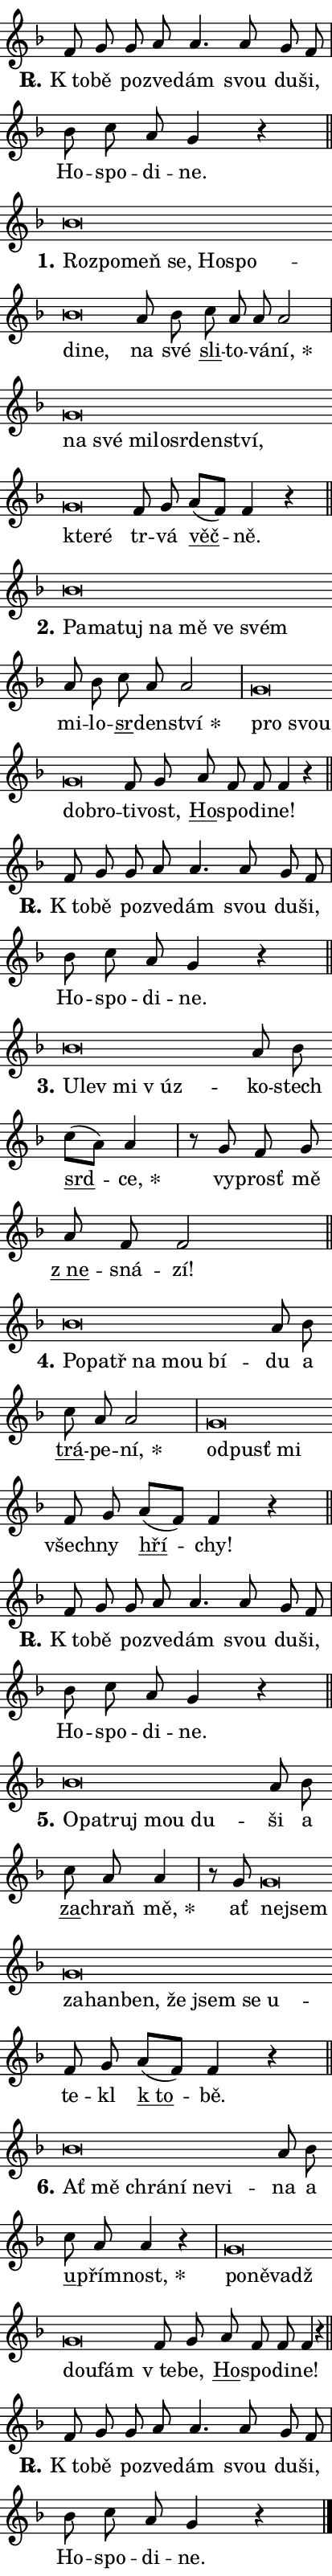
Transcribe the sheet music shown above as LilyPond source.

\version "2.24.0"
\header { tagline = "" }
\paper {
  indent = 0\cm
  top-margin = 0\cm
  right-margin = 0\cm
  bottom-margin = 0\cm
  left-margin = 0\cm
  paper-width = 7\cm
  page-breaking = #ly:one-page-breaking
  system-system-spacing.basic-distance = #11
  score-system-spacing.basic-distance = #11
  ragged-last = ##f
}


%% Author: Thomas Morley
%% https://lists.gnu.org/archive/html/lilypond-user/2020-05/msg00002.html
#(define (line-position grob)
"Returns position of @var[grob} in current system:
   @code{'start}, if at first time-step
   @code{'end}, if at last time-step
   @code{'middle} otherwise
"
  (let* ((col (ly:item-get-column grob))
         (ln (ly:grob-object col 'left-neighbor))
         (rn (ly:grob-object col 'right-neighbor))
         (col-to-check-left (if (ly:grob? ln) ln col))
         (col-to-check-right (if (ly:grob? rn) rn col))
         (break-dir-left
           (and
             (ly:grob-property col-to-check-left 'non-musical #f)
             (ly:item-break-dir col-to-check-left)))
         (break-dir-right
           (and
             (ly:grob-property col-to-check-right 'non-musical #f)
             (ly:item-break-dir col-to-check-right))))
        (cond ((eqv? 1 break-dir-left) 'start)
              ((eqv? -1 break-dir-right) 'end)
              (else 'middle))))

#(define (tranparent-at-line-position vctor)
  (lambda (grob)
  "Relying on @code{line-position} select the relevant enry from @var{vctor}.
Used to determine transparency,"
    (case (line-position grob)
      ((end) (not (vector-ref vctor 0)))
      ((middle) (not (vector-ref vctor 1)))
      ((start) (not (vector-ref vctor 2))))))

noteHeadBreakVisibility =
#(define-music-function (break-visibility)(vector?)
"Makes @code{NoteHead}s transparent relying on @var{break-visibility}"
#{
  \override NoteHead.transparent =
    #(tranparent-at-line-position break-visibility)
#})

#(define delete-ledgers-for-transparent-note-heads
  (lambda (grob)
    "Reads whether a @code{NoteHead} is transparent.
If so this @code{NoteHead} is removed from @code{'note-heads} from
@var{grob}, which is supposed to be @code{LedgerLineSpanner}.
As a result ledgers are not printed for this @code{NoteHead}"
    (let* ((nhds-array (ly:grob-object grob 'note-heads))
           (nhds-list
             (if (ly:grob-array? nhds-array)
                 (ly:grob-array->list nhds-array)
                 '()))
           ;; Relies on the transparent-property being done before
           ;; Staff.LedgerLineSpanner.after-line-breaking is executed.
           ;; This is fragile ...
           (to-keep
             (remove
               (lambda (nhd)
                 (ly:grob-property nhd 'transparent #f))
               nhds-list)))
      ;; TODO find a better method to iterate over grob-arrays, similiar
      ;; to filter/remove etc for lists
      ;; For now rebuilt from scratch
      (set! (ly:grob-object grob 'note-heads)  '())
      (for-each
        (lambda (nhd)
          (ly:pointer-group-interface::add-grob grob 'note-heads nhd))
        to-keep))))

hideNotes = {
  \noteHeadBreakVisibility #begin-of-line-visible
}
unHideNotes = {
  \noteHeadBreakVisibility #all-visible
}

% work-around for resetting accidentals
% https://lilypond.org/doc/v2.23/Documentation/notation/displaying-rhythms#unmetered-music
cadenzaMeasure = {
  \cadenzaOff
  \partial 1024 s1024
  \cadenzaOn
}

#(define-markup-command (accent layout props text) (markup?)
  "Underline accented syllable"
  (interpret-markup layout props
    #{\markup \override #'(offset . 4.3) \underline { #text }#}))

responsum = \markup \concat {
  "R" \hspace #-1.05 \path #0.1 #'((moveto 0 0.07) (lineto 0.9 0.8)) \hspace #0.05 "."
}

\layout {
    \context {
        \Staff
        \remove "Time_signature_engraver"
        \override LedgerLineSpanner.after-line-breaking = #delete-ledgers-for-transparent-note-heads
    }
    \context {
        \Voice {
            \override NoteHead.output-attributes = #'((class . "notehead"))
            \override Hairpin.height = #0.55
        }
    }
    \context {
        \Lyrics {
            \override StanzaNumber.output-attributes = #'((class . "stanzanumber"))
            \override LyricSpace.minimum-distance = #0.9
            \override LyricText.font-name = #"TeX Gyre Schola"
            \override LyricText.font-size = 1
            \override StanzaNumber.font-name = #"TeX Gyre Schola Bold"
            \override StanzaNumber.font-size = 1
        }
    }
}

% magnetic-lyrics.ily
%
%   written by
%     Jean Abou Samra <jean@abou-samra.fr>
%     Werner Lemberg <wl@gnu.org>
%
%   adapted by
%     Jiri Hon <jiri.hon@gmail.com>
%
% Version 2022-Apr-15

% https://www.mail-archive.com/lilypond-user@gnu.org/msg149350.html

#(define (Left_hyphen_pointer_engraver context)
   "Collect syllable-hyphen-syllable occurrences in lyrics and store
them in properties.  This engraver only looks to the left.  For
example, if the lyrics input is @code{foo -- bar}, it does the
following.

@itemize @bullet
@item
Set the @code{text} property of the @code{LyricHyphen} grob between
@q{foo} and @q{bar} to @code{foo}.

@item
Set the @code{left-hyphen} property of the @code{LyricText} grob with
text @q{foo} to the @code{LyricHyphen} grob between @q{foo} and
@q{bar}.
@end itemize

Use this auxiliary engraver in combination with the
@code{lyric-@/text::@/apply-@/magnetic-@/offset!} hook."
   (let ((hyphen #f)
         (text #f))
     (make-engraver
      (acknowledgers
       ((lyric-syllable-interface engraver grob source-engraver)
        (set! text grob)))
      (end-acknowledgers
       ((lyric-hyphen-interface engraver grob source-engraver)
        ;(when (not (grob::has-interface grob 'lyric-space-interface))
          (set! hyphen grob)));)
      ((stop-translation-timestep engraver)
       (when (and text hyphen)
         (ly:grob-set-object! text 'left-hyphen hyphen))
       (set! text #f)
       (set! hyphen #f)))))

#(define (lyric-text::apply-magnetic-offset! grob)
   "If the space between two syllables is less than the value in
property @code{LyricText@/.details@/.squash-threshold}, move the right
syllable to the left so that it gets concatenated with the left
syllable.

Use this function as a hook for
@code{LyricText@/.after-@/line-@/breaking} if the
@code{Left_@/hyphen_@/pointer_@/engraver} is active."
   (let ((hyphen (ly:grob-object grob 'left-hyphen #f)))
     (when hyphen
       (let ((left-text (ly:spanner-bound hyphen LEFT)))
         (when (grob::has-interface left-text 'lyric-syllable-interface)
           (let* ((common (ly:grob-common-refpoint grob left-text X))
                  (this-x-ext (ly:grob-extent grob common X))
                  (left-x-ext
                   (begin
                     ;; Trigger magnetism for left-text.
                     (ly:grob-property left-text 'after-line-breaking)
                     (ly:grob-extent left-text common X)))
                  ;; `delta` is the gap width between two syllables.
                  (delta (- (interval-start this-x-ext)
                            (interval-end left-x-ext)))
                  (details (ly:grob-property grob 'details))
                  (threshold (assoc-get 'squash-threshold details 0.2)))
             (when (< delta threshold)
               (let* (;; We have to manipulate the input text so that
                      ;; ligatures crossing syllable boundaries are not
                      ;; disabled.  For languages based on the Latin
                      ;; script this is essentially a beautification.
                      ;; However, for non-Western scripts it can be a
                      ;; necessity.
                      (lt (ly:grob-property left-text 'text))
                      (rt (ly:grob-property grob 'text))
                      (is-space (grob::has-interface hyphen 'lyric-space-interface))
                      (space (if is-space " " ""))
                      (space-markup (grob-interpret-markup grob " "))
                      (space-size (interval-length (ly:stencil-extent space-markup X)))
                      (extra-delta (if is-space space-size 0))
                      ;; Append new syllable.
                      (ltrt-space (if (and (string? lt) (string? rt))
                                (string-append lt space rt)
                                (make-concat-markup (list lt space rt))))
                      ;; Right-align `ltrt` to the right side.
                      (ltrt-space-markup (grob-interpret-markup
                               grob
                               (make-translate-markup
                                (cons (interval-length this-x-ext) 0)
                                (make-right-align-markup ltrt-space)))))
                 (begin
                   ;; Don't print `left-text`.
                   (ly:grob-set-property! left-text 'stencil #f)
                   ;; Set text and stencil (which holds all collected
                   ;; syllables so far) and shift it to the left.
                   (ly:grob-set-property! grob 'text ltrt-space)
                   (ly:grob-set-property! grob 'stencil ltrt-space-markup)
                   (ly:grob-translate-axis! grob (- (- delta extra-delta)) X))))))))))


#(define (lyric-hyphen::displace-bounds-first grob)
   ;; Make very sure this callback isn't triggered too early.
   (let ((left (ly:spanner-bound grob LEFT))
         (right (ly:spanner-bound grob RIGHT)))
     (ly:grob-property left 'after-line-breaking)
     (ly:grob-property right 'after-line-breaking)
     (ly:lyric-hyphen::print grob)))

squashThreshold = #0.4

\layout {
  \context {
    \Lyrics
    \consists #Left_hyphen_pointer_engraver
    \override LyricText.after-line-breaking =
      #lyric-text::apply-magnetic-offset!
    \override LyricHyphen.stencil = #lyric-hyphen::displace-bounds-first
    \override LyricText.details.squash-threshold = \squashThreshold
    \override LyricHyphen.minimum-distance = 0
    \override LyricHyphen.minimum-length = \squashThreshold
  }
}

squash = \override LyricText.details.squash-threshold = 9999
unSquash = \override LyricText.details.squash-threshold = \squashThreshold

left = \override LyricText.self-alignment-X = #LEFT
unLeft = \revert LyricText.self-alignment-X

starOffset = #(lambda (grob) 
                (let ((x_offset (ly:self-alignment-interface::aligned-on-x-parent grob)))
                  (if (= x_offset 0) 0 (+ x_offset 1.2))))

star = #(define-music-function (syllable)(string?)
"Append star separator at the end of a syllable"
#{
  \once \override LyricText.X-offset = #starOffset
  \lyricmode { \markup {
    #syllable
    \override #'((font-name . "TeX Gyre Schola Bold")) \hspace #0.2 \lower #0.65 \larger "*"
  } }
#})

starAccent = #(define-music-function (syllable)(string?)
"Append star separator at the end of a syllable and make accent"
#{
  \once \override LyricText.X-offset = #starOffset
  \lyricmode { \markup {
    \accent #syllable
    \override #'((font-name . "TeX Gyre Schola Bold")) \hspace #0.2 \lower #0.65 \larger "*"
  } }
#})

breath = #(define-music-function (syllable)(string?)
"Append breathing indicator at the end of a syllable"
#{
  \lyricmode { \markup { #syllable "+" } }
#})

optionalBreath = #(define-music-function (syllable)(string?)
"Append optional breathing indicator at the end of a syllable"
#{
  \lyricmode { \markup { #syllable "(+)" } }
#})


\score {
    <<
        \new Voice = "melody" { \cadenzaOn \key f \major \relative { f'8 g \bar "" g a a4. \bar "" a8 g f \cadenzaMeasure \bar "|" bes c a g4 r \cadenzaMeasure \bar "||" \break } }
        \new Lyrics \lyricsto "melody" { \lyricmode { \set stanza = \responsum
"K to" -- bě po -- zve -- dám svou du -- ši, Ho -- spo -- di -- ne. } }
    >>
    \layout {}
}

\score {
    <<
        \new Voice = "melody" { \cadenzaOn \key f \major \relative { bes'\breve*1/16 \hideNotes \breve*1/16 \bar "" \breve*1/16 \bar "" \breve*1/16 \bar "" \breve*1/16 \bar "" \breve*1/16 \bar "" \breve*1/16 \breve*1/16 \bar "" \unHideNotes a8 bes \bar "" c a a a2 \cadenzaMeasure \bar "|" g\breve*1/16 \hideNotes \breve*1/16 \bar "" \breve*1/16 \bar "" \breve*1/16 \bar "" \breve*1/16 \bar "" \breve*1/16 \bar "" \breve*1/16 \bar "" \breve*1/16 \breve*1/16 \bar "" \unHideNotes f8 g \bar "" a[( f)] f4 r \cadenzaMeasure \bar "||" \break } }
        \new Lyrics \lyricsto "melody" { \lyricmode { \set stanza = "1."
\left Roz -- \squash po -- meň se, Ho -- spo -- di -- ne, \unLeft \unSquash na své \markup \accent sli -- to -- vá -- \star ní, \left na \squash své mi -- lo -- sr -- den -- ství, kte -- ré \unLeft \unSquash tr -- vá \markup \accent věč -- ně. } }
    >>
    \layout {}
}

\score {
    <<
        \new Voice = "melody" { \cadenzaOn \key f \major \relative { bes'\breve*1/16 \hideNotes \breve*1/16 \bar "" \breve*1/16 \bar "" \breve*1/16 \bar "" \breve*1/16 \bar "" \breve*1/16 \breve*1/16 \bar "" \unHideNotes a8 bes \bar "" c a a2 \cadenzaMeasure \bar "|" g\breve*1/16 \hideNotes \breve*1/16 \bar "" \breve*1/16 \breve*1/16 \bar "" \unHideNotes f8 g \bar "" a f f f4 r \cadenzaMeasure \bar "||" \break } }
        \new Lyrics \lyricsto "melody" { \lyricmode { \set stanza = "2."
\left Pa -- \squash ma -- tuj na mě ve svém \unLeft \unSquash mi -- lo -- \markup \accent sr -- den -- \star ství \left pro \squash svou dob -- ro -- \unLeft \unSquash ti -- vost, \markup \accent Ho -- spo -- di -- ne! } }
    >>
    \layout {}
}

\score {
    <<
        \new Voice = "melody" { \cadenzaOn \key f \major \relative { f'8 g \bar "" g a a4. \bar "" a8 g f \cadenzaMeasure \bar "|" bes c a g4 r \cadenzaMeasure \bar "||" \break } }
        \new Lyrics \lyricsto "melody" { \lyricmode { \set stanza = \responsum
"K to" -- bě po -- zve -- dám svou du -- ši, Ho -- spo -- di -- ne. } }
    >>
    \layout {}
}

\score {
    <<
        \new Voice = "melody" { \cadenzaOn \key f \major \relative { bes'\breve*1/16 \hideNotes \breve*1/16 \bar "" \breve*1/16 \breve*1/16 \bar "" \unHideNotes a8 bes \bar "" c[( a)] a4 \cadenzaMeasure \bar "|" r8 g f8 g \bar "" a f f2 \cadenzaMeasure \bar "||" \break } }
        \new Lyrics \lyricsto "melody" { \lyricmode { \set stanza = "3."
\left U -- \squash lev mi "v úz" -- \unLeft \unSquash ko -- stech \markup \accent srd -- \star ce, vy -- prosť mě \markup \accent "z ne" -- sná -- zí! } }
    >>
    \layout {}
}

\score {
    <<
        \new Voice = "melody" { \cadenzaOn \key f \major \relative { bes'\breve*1/16 \hideNotes \breve*1/16 \bar "" \breve*1/16 \bar "" \breve*1/16 \breve*1/16 \bar "" \unHideNotes a8 bes \bar "" c a a2 \cadenzaMeasure \bar "|" g\breve*1/16 \hideNotes \breve*1/16 \breve*1/16 \bar "" \unHideNotes f8 g \bar "" a[( f)] f4 r \cadenzaMeasure \bar "||" \break } }
        \new Lyrics \lyricsto "melody" { \lyricmode { \set stanza = "4."
\left Po -- \squash patř na mou bí -- \unLeft \unSquash du a \markup \accent trá -- pe -- \star ní, \left od -- \squash pusť mi \unLeft \unSquash všech -- ny \markup \accent hří -- chy! } }
    >>
    \layout {}
}

\score {
    <<
        \new Voice = "melody" { \cadenzaOn \key f \major \relative { f'8 g \bar "" g a a4. \bar "" a8 g f \cadenzaMeasure \bar "|" bes c a g4 r \cadenzaMeasure \bar "||" \break } }
        \new Lyrics \lyricsto "melody" { \lyricmode { \set stanza = \responsum
"K to" -- bě po -- zve -- dám svou du -- ši, Ho -- spo -- di -- ne. } }
    >>
    \layout {}
}

\score {
    <<
        \new Voice = "melody" { \cadenzaOn \key f \major \relative { bes'\breve*1/16 \hideNotes \breve*1/16 \bar "" \breve*1/16 \bar "" \breve*1/16 \breve*1/16 \bar "" \unHideNotes a8 bes \bar "" c a a4 \cadenzaMeasure \bar "|" r8 g8 g\breve*1/16 \hideNotes \breve*1/16 \bar "" \breve*1/16 \bar "" \breve*1/16 \bar "" \breve*1/16 \bar "" \breve*1/16 \bar "" \breve*1/16 \bar "" \breve*1/16 \breve*1/16 \bar "" \unHideNotes f8 g \bar "" a[( f)] f4 r \cadenzaMeasure \bar "||" \break } }
        \new Lyrics \lyricsto "melody" { \lyricmode { \set stanza = "5."
\left O -- \squash pa -- truj mou du -- \unLeft \unSquash ši a \markup \accent za -- chraň \star mě, ať \left nej -- \squash sem za -- han -- ben, že jsem se u -- \unLeft \unSquash te -- kl \markup \accent "k to" -- bě. } }
    >>
    \layout {}
}

\score {
    <<
        \new Voice = "melody" { \cadenzaOn \key f \major \relative { bes'\breve*1/16 \hideNotes \breve*1/16 \bar "" \breve*1/16 \bar "" \breve*1/16 \bar "" \breve*1/16 \breve*1/16 \bar "" \unHideNotes a8 bes \bar "" c a a4 r \cadenzaMeasure \bar "|" g\breve*1/16 \hideNotes \breve*1/16 \bar "" \breve*1/16 \bar "" \breve*1/16 \breve*1/16 \bar "" \unHideNotes f8 g \bar "" a f f f4 r \cadenzaMeasure \bar "||" \break } }
        \new Lyrics \lyricsto "melody" { \lyricmode { \set stanza = "6."
\left Ať \squash mě chrá -- ní ne -- vi -- \unLeft \unSquash na a \markup \accent u -- přím -- \star nost, \left po -- \squash ně -- vadž dou -- fám \unLeft \unSquash "v te" -- be, \markup \accent Ho -- spo -- di -- ne! } }
    >>
    \layout {}
}

\score {
    <<
        \new Voice = "melody" { \cadenzaOn \key f \major \relative { f'8 g \bar "" g a a4. \bar "" a8 g f \cadenzaMeasure \bar "|" bes c a g4 r \cadenzaMeasure \bar "||" \break } \bar "|." }
        \new Lyrics \lyricsto "melody" { \lyricmode { \set stanza = \responsum
"K to" -- bě po -- zve -- dám svou du -- ši, Ho -- spo -- di -- ne. } }
    >>
    \layout {}
}
